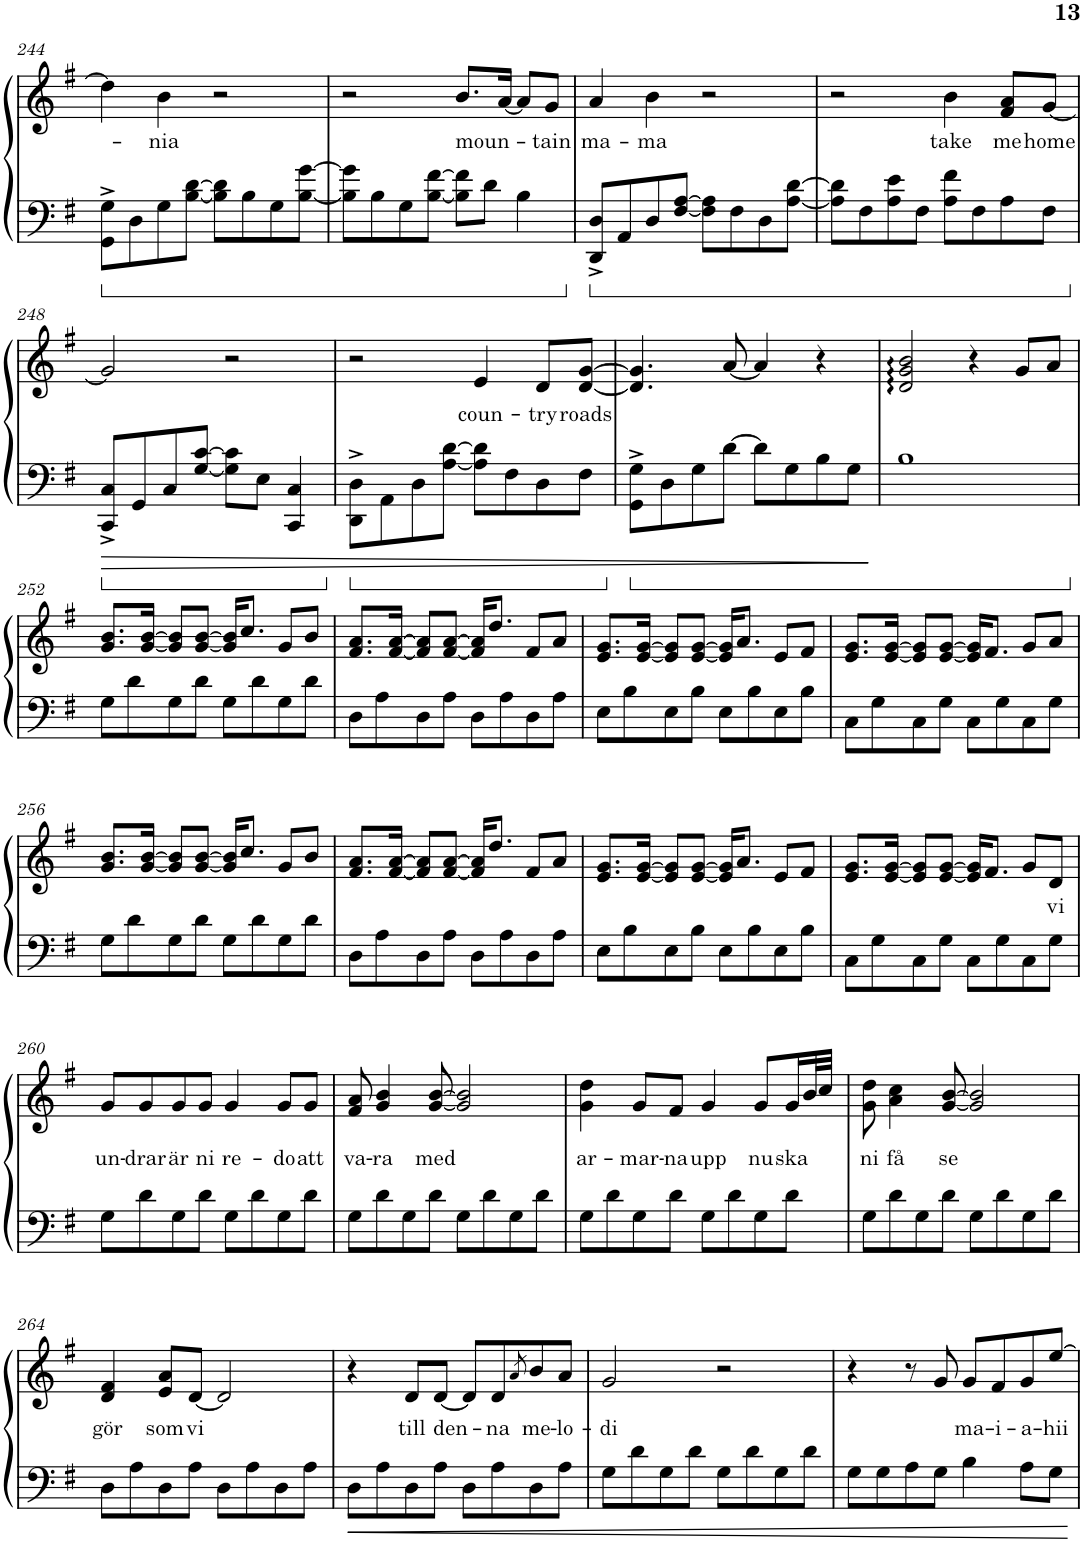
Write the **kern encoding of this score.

**kern	**kern	**text
*part1	*part1	*part1
*staff2	*staff1	*staff1
*I"Piano	*	*
*I'Pno.	*	*
!!LO:PB:g=z
*clefF4	*clefG2	*
*k[f#]	*k[f#]	*
*M4/4	*M4/4	*
=244	=244	=244
8GG\^ 8G\^L	4dd\]	.
8D\	.	.
!	!	!LO:LY:b
8G\	4b\	-nia
[8B\ [8d\J	.	.
8B\] 8d\]L	2r	.
8B\	.	.
8G\	.	.
[8B\ [8g\J	.	.
=245	=245	=245
8B\] 8g\]L	2r	.
8B\	.	.
8G\	.	.
[8B\ [8f#\J	.	.
!	!	!LO:LY:b
8B\] 8f#\]L	8.b/L	moun-
8d\J	.	.
.	[16a/Jk	.
4B\	8a/L]	.
!	!	!LO:LY:b
.	8g/J	-tain
=246	=246	=246
!	!	!LO:LY:b
8DD/^ 8D/^L	4a/	ma-
8AA/	.	.
!	!	!LO:LY:b
8D/	4b\	-ma
[8F#/ [8A/J	.	.
8F#\] 8A\]L	2r	.
8F#\	.	.
8D\	.	.
[8A\ [8d\J	.	.
=247	=247	=247
8A\] 8d\]L	2r	.
8F#\	.	.
8A\ 8e\	.	.
8F#\J	.	.
!	!	!LO:LY:b
8A\ 8f#\L	4b\	take
8F#\	.	.
!	!	!LO:LY:b
8A\	8f#/ 8a/L	me
!	!	!LO:LY:b
8F#\J	[8g/J	home
!!LO:LB:g=z
=248	=248	=248
8CC/^ 8C/^L	2g/]	.
8GG/	.	.
8C/	.	.
[8G/ [8c/J	.	.
8G\] 8c\]L	2r	.
8E\J	.	.
4CC/ 4C/	.	.
=249	=249	=249
8DD\^ 8D\^L	2r	.
8AA\	.	.
8D\	.	.
[8A\ [8d\J	.	.
!	!	!LO:LY:b
8A\] 8d\]L	4e/	coun-
8F#\	.	.
!	!	!LO:LY:b
8D\	8d/L	-try
!	!	!LO:LY:b
8F#\J	[8d/ [8g/J	roads
=250	=250	=250
8GG\^ 8G\^L	4.d/] 4.g/]	.
8D\	.	.
8G\	.	.
[8d\J	[8a/	.
8d\L]	4a/]	.
8G\	.	.
8B\	4r	.
8G\J	.	.
=251	=251	=251
1B	2d/ 2g/ 2b/	.
.	4r	.
.	8g/L	.
.	8a/J	.
!!LO:LB:g=z
=252	=252	=252
8G\L	8.g/ 8.b/L	.
8d\	.	.
.	[16g/ [16b/Jk	.
8G\	8g/] 8b/]L	.
8d\J	[8g/ [8b/J	.
8G\L	16g/] 16b/]KL	.
.	8.cc/J	.
8d\	.	.
8G\	8g/L	.
8d\J	8b/J	.
=253	=253	=253
8D\L	8.f#/ 8.a/L	.
8A\	.	.
.	[16f#/ [16a/Jk	.
8D\	8f#/] 8a/]L	.
8A\J	[8f#/ [8a/J	.
8D\L	16f#/] 16a/]KL	.
.	8.dd/J	.
8A\	.	.
8D\	8f#/L	.
8A\J	8a/J	.
=254	=254	=254
8E\L	8.e/ 8.g/L	.
8B\	.	.
.	[16e/ [16g/Jk	.
8E\	8e/] 8g/]L	.
8B\J	[8e/ [8g/J	.
8E\L	16e/] 16g/]KL	.
.	8.a/J	.
8B\	.	.
8E\	8e/L	.
8B\J	8f#/J	.
=255	=255	=255
8C\L	8.e/ 8.g/L	.
8G\	.	.
.	[16e/ [16g/Jk	.
8C\	8e/] 8g/]L	.
8G\J	[8e/ [8g/J	.
8C\L	16e/] 16g/]KL	.
.	8.f#/J	.
8G\	.	.
8C\	8g/L	.
8G\J	8a/J	.
!!LO:LB:g=z
=256	=256	=256
8G\L	8.g/ 8.b/L	.
8d\	.	.
.	[16g/ [16b/Jk	.
8G\	8g/] 8b/]L	.
8d\J	[8g/ [8b/J	.
8G\L	16g/] 16b/]KL	.
.	8.cc/J	.
8d\	.	.
8G\	8g/L	.
8d\J	8b/J	.
=257	=257	=257
8D\L	8.f#/ 8.a/L	.
8A\	.	.
.	[16f#/ [16a/Jk	.
8D\	8f#/] 8a/]L	.
8A\J	[8f#/ [8a/J	.
8D\L	16f#/] 16a/]KL	.
.	8.dd/J	.
8A\	.	.
8D\	8f#/L	.
8A\J	8a/J	.
=258	=258	=258
8E\L	8.e/ 8.g/L	.
8B\	.	.
.	[16e/ [16g/Jk	.
8E\	8e/] 8g/]L	.
8B\J	[8e/ [8g/J	.
8E\L	16e/] 16g/]KL	.
.	8.a/J	.
8B\	.	.
8E\	8e/L	.
8B\J	8f#/J	.
=259	=259	=259
8C\L	8.e/ 8.g/L	.
8G\	.	.
.	[16e/ [16g/Jk	.
8C\	8e/] 8g/]L	.
8G\J	[8e/ [8g/J	.
8C\L	16e/] 16g/]KL	.
.	8.f#/J	.
8G\	.	.
8C\	8g/L	.
!	!	!LO:LY:b
8G\J	8d/J	vi
!!LO:LB:g=z
=260	=260	=260
!	!	!LO:LY:b
8G\L	8g/L	un-
!	!	!LO:LY:b
8d\	8g/	-drar
!	!	!LO:LY:b
8G\	8g/	är
!	!	!LO:LY:b
8d\J	8g/J	ni
!	!	!LO:LY:b
8G\L	4g/	re-
8d\	.	.
!	!	!LO:LY:b
8G\	8g/L	-do
!	!	!LO:LY:b
8d\J	8g/J	att
=261	=261	=261
!	!	!LO:LY:b
8G\L	8f#/ 8a/	va-
!	!	!LO:LY:b
8d\	4g/ 4b/	-ra
8G\	.	.
!	!	!LO:LY:b
8d\J	[8g/ [8b/	med
8G\L	2g/] 2b/]	.
8d\	.	.
8G\	.	.
8d\J	.	.
=262	=262	=262
!	!	!LO:LY:b
8G\L	4g\ 4dd\	ar-
8d\	.	.
!	!	!LO:LY:b
8G\	8g/L	-mar-
!	!	!LO:LY:b
8d\J	8f#/J	-na
!	!	!LO:LY:b
8G\L	4g/	upp
8d\	.	.
!	!	!LO:LY:b
8G\	8g/L	nu
!	!	!LO:LY:b
8d\J	16g/L	ska
.	32b/L	.
.	32cc/JJJ	.
=263	=263	=263
!	!	!LO:LY:b
8G\L	8g\ 8dd\	ni
!	!	!LO:LY:b
8d\	4a\ 4cc\	få
8G\	.	.
!	!	!LO:LY:b
8d\J	[8g/ [8b/	se
8G\L	2g/] 2b/]	.
8d\	.	.
8G\	.	.
8d\J	.	.
!!LO:LB:g=z
=264	=264	=264
!	!	!LO:LY:b
8D\L	4d/ 4f#/	gör
8A\	.	.
!	!	!LO:LY:b
8D\	8e/ 8a/L	som
!	!	!LO:LY:b
8A\J	[8d/J	vi
8D\L	2d/]	.
8A\	.	.
8D\	.	.
8A\J	.	.
=265	=265	=265
8D\L	4r	.
8A\	.	.
!	!	!LO:LY:b
8D\	8d/L	till
!	!	!LO:LY:b
8A\J	[8d/J	den-
8D\L	8d/L]	.
!	!	!LO:LY:b
8A\	8d/	-na
.	8qa/	.
!	!	!LO:LY:b
8D\	8b/	me-
!	!	!LO:LY:b
8A\J	8a/J	-lo-
=266	=266	=266
!	!	!LO:LY:b
8G\L	2g/	-di
8d\	.	.
8G\	.	.
8d\J	.	.
8G\L	2r	.
8d\	.	.
8G\	.	.
8d\J	.	.
=267	=267	=267
8G\L	4r	.
8G\	.	.
8A\	8r	.
8G\J	8g/	.
!	!	!LO:LY:b
4B\	8g/L	ma-
!	!	!LO:LY:b
.	8f#/	-i-
!	!	!LO:LY:b
8A\L	8g/	-a-
!	!	!LO:LY:b
8G\J	[8ee/J	-hii
=	=	=
*-	*-	*-
